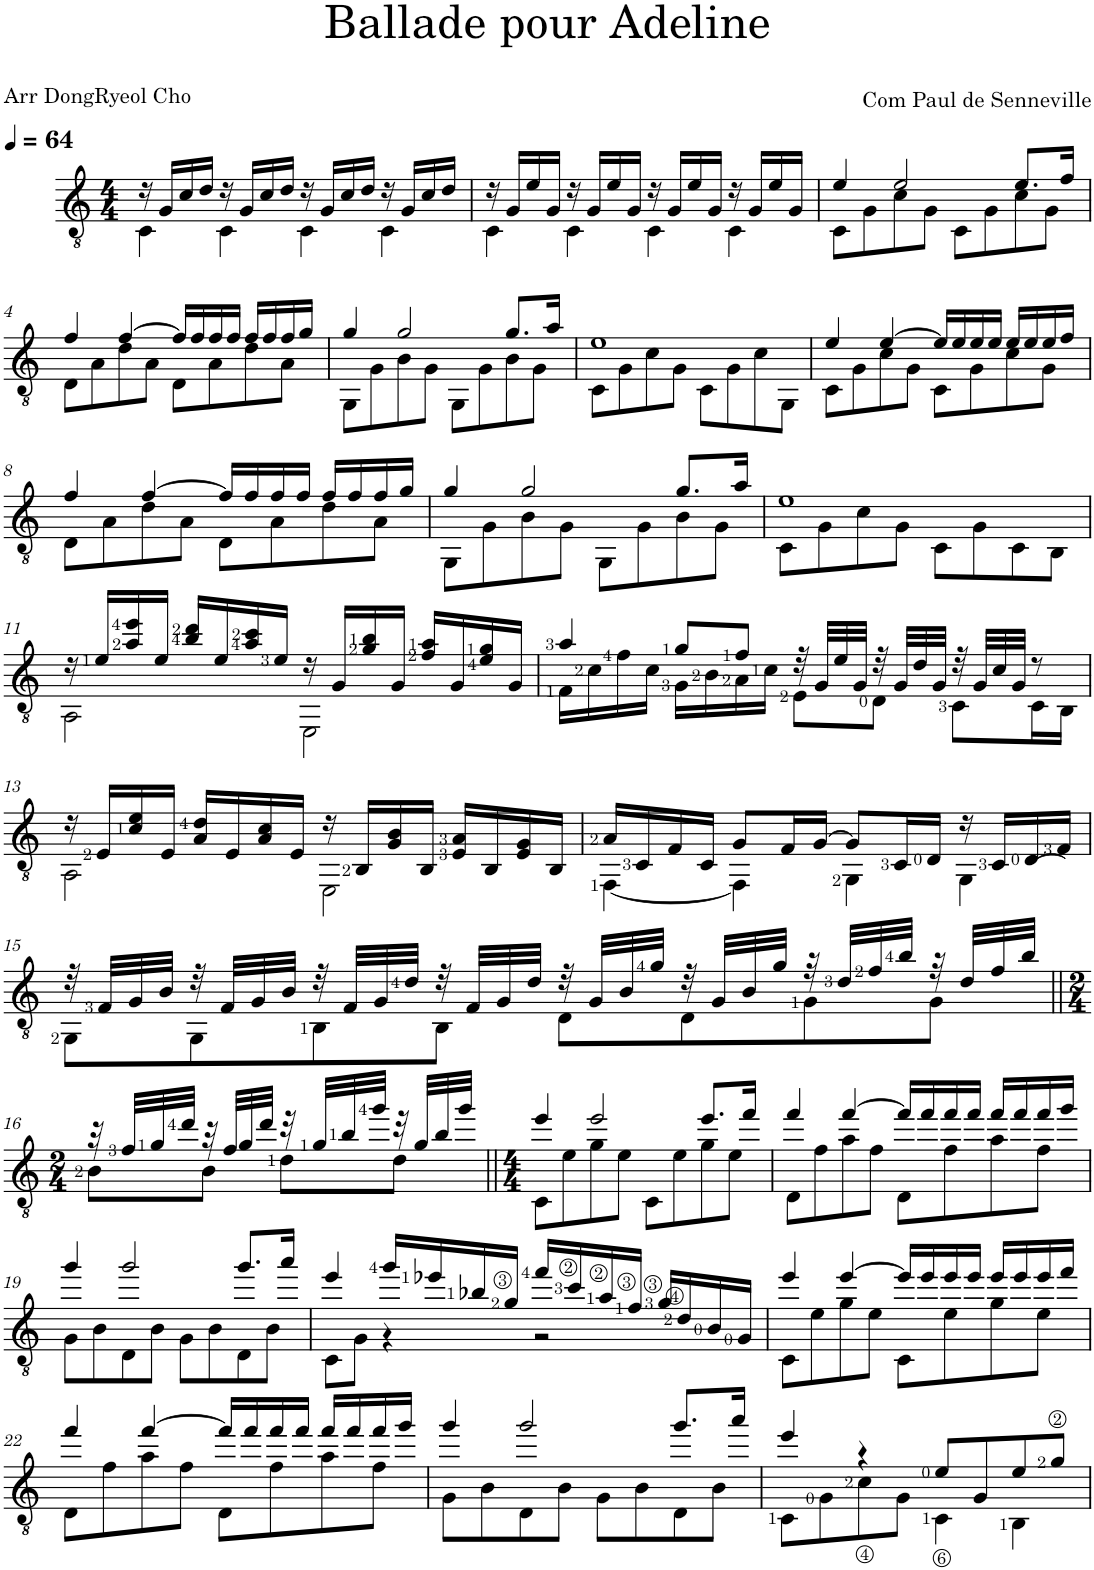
**kern
*part1
*staff1
*I"클래식 기타
*clefGv2
*k[]
*M4/4
*MM64
=1
*^
16r	4C\
16G/LL	.
16c/	.
16d/JJ	.
16r	4C\
16G/LL	.
16c/	.
16d/JJ	.
16r	4C\
16G/LL	.
16c/	.
16d/JJ	.
16r	4C\
16G/LL	.
16c/	.
16d/JJ	.
=2	=2
16r	4C\
16G/LL	.
16e/	.
16G/JJ	.
16r	4C\
16G/LL	.
16e/	.
16G/JJ	.
16r	4C\
16G/LL	.
16e/	.
16G/JJ	.
16r	4C\
16G/LL	.
16e/	.
16G/JJ	.
=3	=3
4e/	8C\L
.	8G\
2e/	8c\
.	8G\J
.	8C\L
.	8G\
8.e/L	8c\
.	8G\J
16f/Jk	.
!!LO:LB:g=z	!!
=4	=4
4f/	8D\L
.	8A\
[4f/	8d\
.	8A\J
16f/LL]	8D\L
16f/	.
16f/	8A\
16f/JJ	.
16f/LL	8d\
16f/	.
16f/	8A\J
16g/JJ	.
=5	=5
4g/	8GG\L
.	8G\
2g/	8B\
.	8G\J
.	8GG\L
.	8G\
8.g/L	8B\
.	8G\J
16a/Jk	.
=6	=6
1e	8C\L
.	8G\
.	8c\
.	8G\J
.	8C\L
.	8G\
.	8c\
.	8GG\J
=7	=7
4e/	8C\L
.	8G\
[4e/	8c\
.	8G\J
16e/LL]	8C\L
16e/	.
16e/	8G\
16e/JJ	.
16e/LL	8c\
16e/	.
16e/	8G\J
16f/JJ	.
!!LO:LB:g=z	!!
=8	=8
4f/	8D\L
.	8A\
[4f/	8d\
.	8A\J
16f/LL]	8D\L
16f/	.
16f/	8A\
16f/JJ	.
16f/LL	8d\
16f/	.
16f/	8A\J
16g/JJ	.
=9	=9
4g/	8GG\L
.	8G\
2g/	8B\
.	8G\J
.	8GG\L
.	8G\
8.g/L	8B\
.	8G\J
16a/Jk	.
=10	=10
1e	8C\L
.	8G\
.	8c\
.	8G\J
.	8C\L
.	8G\
.	8C\
.	8BB\J
!!LO:LB:g=z	!!
=11	=11
16r	2AA\
16e/LL	.
16a/ 16ee/	.
16e/JJ	.
16b/ 16dd/LL	.
16e/	.
16a/ 16cc/	.
16e/JJ	.
16r	2EE\
16G/LL	.
16g/ 16b/	.
16G/JJ	.
16f/ 16a/LL	.
16G/	.
16e/ 16g/	.
16G/JJ	.
=12	=12
4a/	16F\LL
.	16c\
.	16f\
.	16c\JJ
8g/L	16G\LL
.	16B\
8f/J	16A\
.	16c\JJ
32r	8E\L
32G/LLL	.
32e/	.
32G/JJJ	.
32r	8D\J
32G/LLL	.
32d/	.
32G/JJJ	.
32r	8C\L
32G/LLL	.
32c/	.
32G/JJJ	.
8r	16C\L
.	16BB\JJ
!!LO:LB:g=z	!!
=13	=13
16r	2AA\
16E/LL	.
16c/ 16e/	.
16E/JJ	.
16A/ 16d/LL	.
16E/	.
16A/ 16c/	.
16E/JJ	.
16r	2EE\
16BB/LL	.
16G/ 16B/	.
16BB/JJ	.
16E/ 16A/LL	.
16BB/	.
16E/ 16G/	.
16BB/JJ	.
=14	=14
16A/LL	[4FF\
16C/	.
16F/	.
16C/JJ	.
8G/L	4FF\]
16F/L	.
[16G/JJ	.
8G/L]	4GG\
16C/L	.
16D/JJ	.
16r	4GG\
16C/LL	.
(16D/	.
16F/JJ)	.
!!LO:LB:g=z	!!
=15	=15
32r	8GG\L
32F/LLL	.
32G/	.
32B/JJJ	.
32r	8GG\
32F/LLL	.
32G/	.
32B/JJJ	.
32r	8BB\
32F/LLL	.
32G/	.
32d/JJJ	.
32r	8BB\J
32F/LLL	.
32G/	.
32d/JJJ	.
32r	8D\L
32G/LLL	.
32B/	.
32g/JJJ	.
32r	8D\
32G/LLL	.
32B/	.
32g/JJJ	.
32r	8G\
32d/LLL	.
32f/	.
32b/JJJ	.
32r	8G\J
32d/LLL	.
32f/	.
32b/JJJ	.
!!LO:LB:g=z	!!
=16||	=16||
*M2/4	*
32r	8B\L
32f/LLL	.
32g/	.
32dd/JJJ	.
32r	8B\J
32f/LLL	.
32g/	.
32dd/JJJ	.
32r	8d\L
32g/LLL	.
32b/	.
32gg/JJJ	.
32r	8d\J
32g/LLL	.
32b/	.
32gg/JJJ	.
=17||	=17||
*M4/4	*
4ee/	8C\L
.	8e\
2ee/	8g\
.	8e\J
.	8C\L
.	8e\
8.ee/L	8g\
.	8e\J
16ff/Jk	.
=18	=18
4ff/	8D\L
.	8f\
[4ff/	8a\
.	8f\J
16ff/LL]	8D\L
16ff/	.
16ff/	8f\
16ff/JJ	.
16ff/LL	8a\
16ff/	.
16ff/	8f\J
16gg/JJ	.
!!LO:LB:g=z	!!
=19	=19
4gg/	8G\L
.	8B\
2gg/	8D\
.	8B\J
.	8G\L
.	8B\
8.gg/L	8D\
.	8B\J
16aa/Jk	.
=20	=20
4ee/	8C\L
.	8G\J
16gg/LL	4r
16ee-X/	.
16b-X/	.
16g/JJ	.
16ff/LL	2r
16cc/	.
16a/	.
16f/JJ	.
16g/LL	.
16d/	.
16B/	.
16G/JJ	.
=21	=21
4ee/	8C\L
.	8e\
[4ee/	8g\
.	8e\J
16ee/LL]	8C\L
16ee/	.
16ee/	8e\
16ee/JJ	.
16ee/LL	8g\
16ee/	.
16ee/	8e\J
16ff/JJ	.
!!LO:LB:g=z	!!
=22	=22
4ff/	8D\L
.	8f\
[4ff/	8a\
.	8f\J
16ff/LL]	8D\L
16ff/	.
16ff/	8f\
16ff/JJ	.
16ff/LL	8a\
16ff/	.
16ff/	8f\J
16gg/JJ	.
=23	=23
4gg/	8G\L
.	8B\
2gg/	8D\
.	8B\J
.	8G\L
.	8B\
8.gg/L	8D\
.	8B\J
16aa/Jk	.
=24	=24
4ee/	8C\L
.	8G\
4r	8c\
.	8G\J
8e/L	4C\
8G/	.
8e/	4BB\
8g/J	.
*v	*v
=
*-
